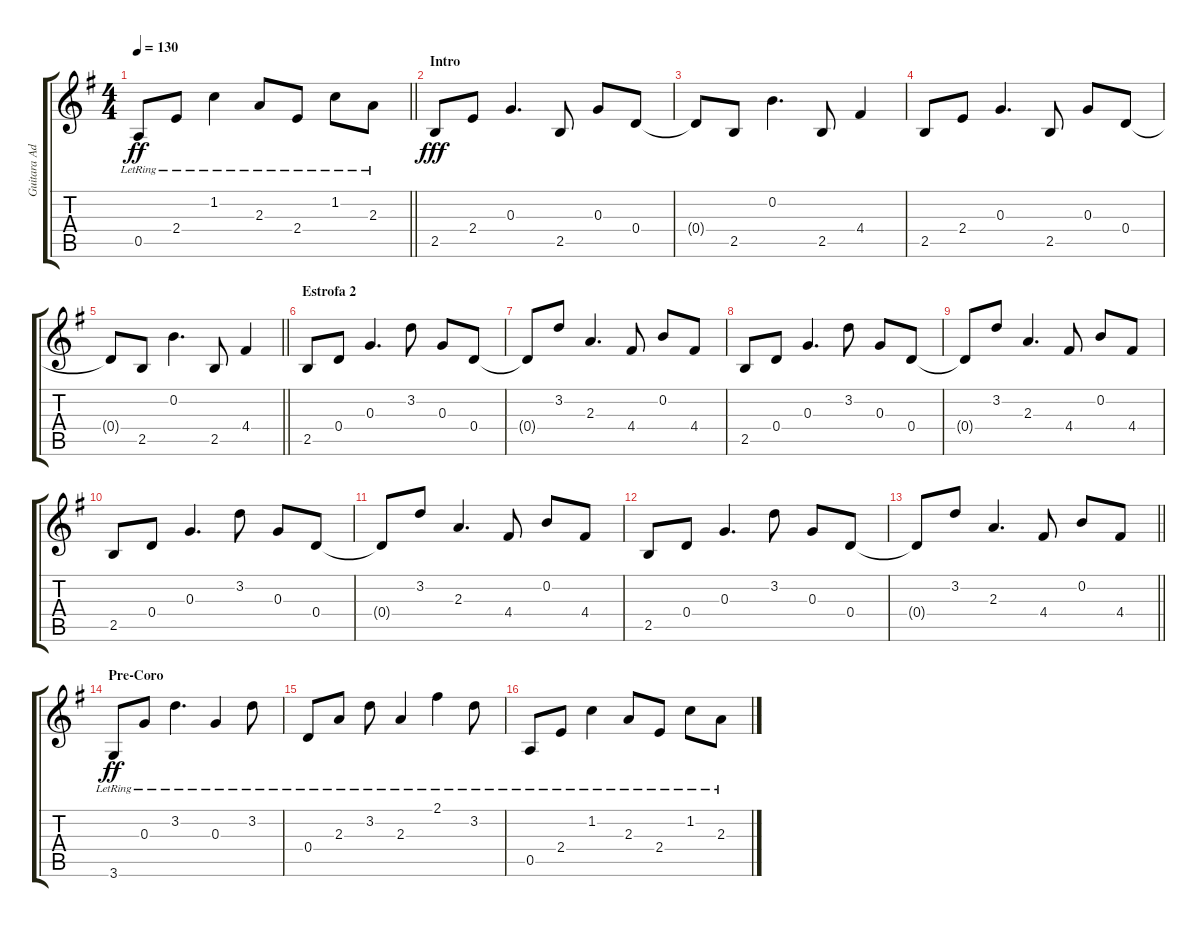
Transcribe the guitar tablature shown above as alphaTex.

\track ("Guitara Adornos" "Guitara Ad") {instrument electricguitarclean}
\staff {score tabs}
\tuning (E4 B3 G3 D3 A2 E2) {hide}
\ts (4 4)
\tempo 130
\clef g2
\barLineRight lightlight
\ks g
0.5{lr}.8{dy ff} 2.4{lr}.8 1.2{lr}.4 2.3{lr}.8 2.4{lr}.8 1.2{lr}.8 2.3{lr}.8 |
\section ("" "Intro")
2.5.8{dy fff} 2.4.8 0.3.4{d} 2.5.8 0.3.8 0.4.8 |
0.4{t}.8 2.5.8 0.2.4{d} 2.5.8 4.4.4 |
2.5.8 2.4.8 0.3.4{d} 2.5.8 0.3.8 0.4.8 |
\barLineRight lightlight
0.4{t}.8 2.5.8 0.2.4{d} 2.5.8 4.4.4 |
\section ("" "Estrofa 2")
2.5.8 0.4.8 0.3.4{d} 3.2.8 0.3.8 0.4.8 |
0.4{t}.8 3.2.8 2.3.4{d} 4.4.8 0.2.8 4.4.8 |
2.5.8 0.4.8 0.3.4{d} 3.2.8 0.3.8 0.4.8 |
0.4{t}.8 3.2.8 2.3.4{d} 4.4.8 0.2.8 4.4.8 |
2.5.8 0.4.8 0.3.4{d} 3.2.8 0.3.8 0.4.8 |
0.4{t}.8 3.2.8 2.3.4{d} 4.4.8 0.2.8 4.4.8 |
2.5.8 0.4.8 0.3.4{d} 3.2.8 0.3.8 0.4.8 |
\barLineRight lightlight
0.4{t}.8 3.2.8 2.3.4{d} 4.4.8 0.2.8 4.4.8 |
\section ("" "Pre-Coro")
3.6{lr}.8{dy ff} 0.3{lr}.8 3.2{lr}.4{d} 0.3{lr}.4 3.2{lr}.8 |
0.4{lr}.8 2.3{lr}.8 3.2{lr}.8 2.3{lr}.4 2.1{lr}.4 3.2{lr}.8 |
0.5{lr}.8 2.4{lr}.8 1.2{lr}.4 2.3{lr}.8 2.4{lr}.8 1.2{lr}.8 2.3{lr}.8
